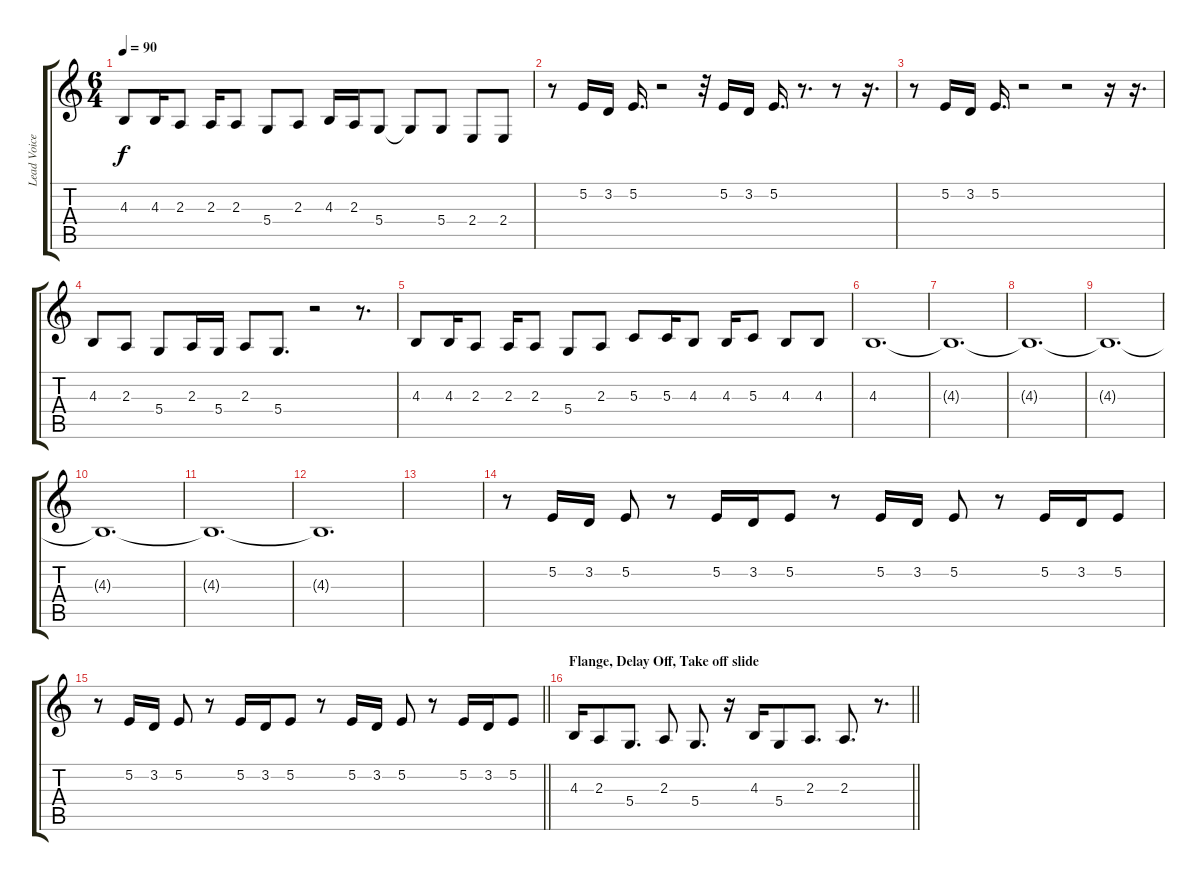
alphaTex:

\track ("Lead Voice" "Lead Voice") {instrument oboe}
\staff {score tabs}
\tuning (E4 B3 G3 D3 A2 D2) {hide}
\ts (6 4)
\tempo 90
\clef g2
\ks c
4.3.8{dy f} 4.3.16 2.3.8 2.3.16 2.3.8 5.4.8 2.3.8 4.3.16 2.3.16 5.4.8 5.4{t}.8 5.4.8 2.4.8 2.4.8 |
r.8 5.2.16 3.2.16 5.2.16{d} r.2 r.32 5.2.16 3.2.16 5.2.16{d} r.8{d} r.8 r.16{d} |
r.8 5.2.16 3.2.16 5.2.16{d} r.2 r.2 r.16 r.16{d} |
4.3.8 2.3.8 5.4.8 2.3.16 5.4.16 2.3.8 5.4.8{d} r.2 r.8{d} |
4.3.8 4.3.16 2.3.8 2.3.16 2.3.8 5.4.8 2.3.8 5.3.8 5.3.16 4.3.8 4.3.16 5.3.8 4.3.8 4.3.8 |
4.3.1{d volume 6} |
4.3{t}.1{d} |
4.3{t}.1{d} |
4.3{t}.1{d} |
4.3{t}.1{d} |
4.3{t}.1{d} |
4.3{t}.1{d} |
|
r.8{volume 16} 5.2.16 3.2.16 5.2.8 r.8 5.2.16 3.2.16 5.2.8 r.8 5.2.16 3.2.16 5.2.8 r.8 5.2.16 3.2.16 5.2.8 |
\barLineRight lightlight
r.8 5.2.16 3.2.16 5.2.8 r.8 5.2.16 3.2.16 5.2.8 r.8 5.2.16 3.2.16 5.2.8 r.8 5.2.16 3.2.16 5.2.8 |
\section ("" "Flange, Delay Off, Take off slide")
\barLineRight lightlight
4.3.16 2.3.8 5.4.8{d} 2.3.8 5.4.8{d} r.16 4.3.16 5.4.8 2.3.8{d} 2.3.8{d} r.8{d}
